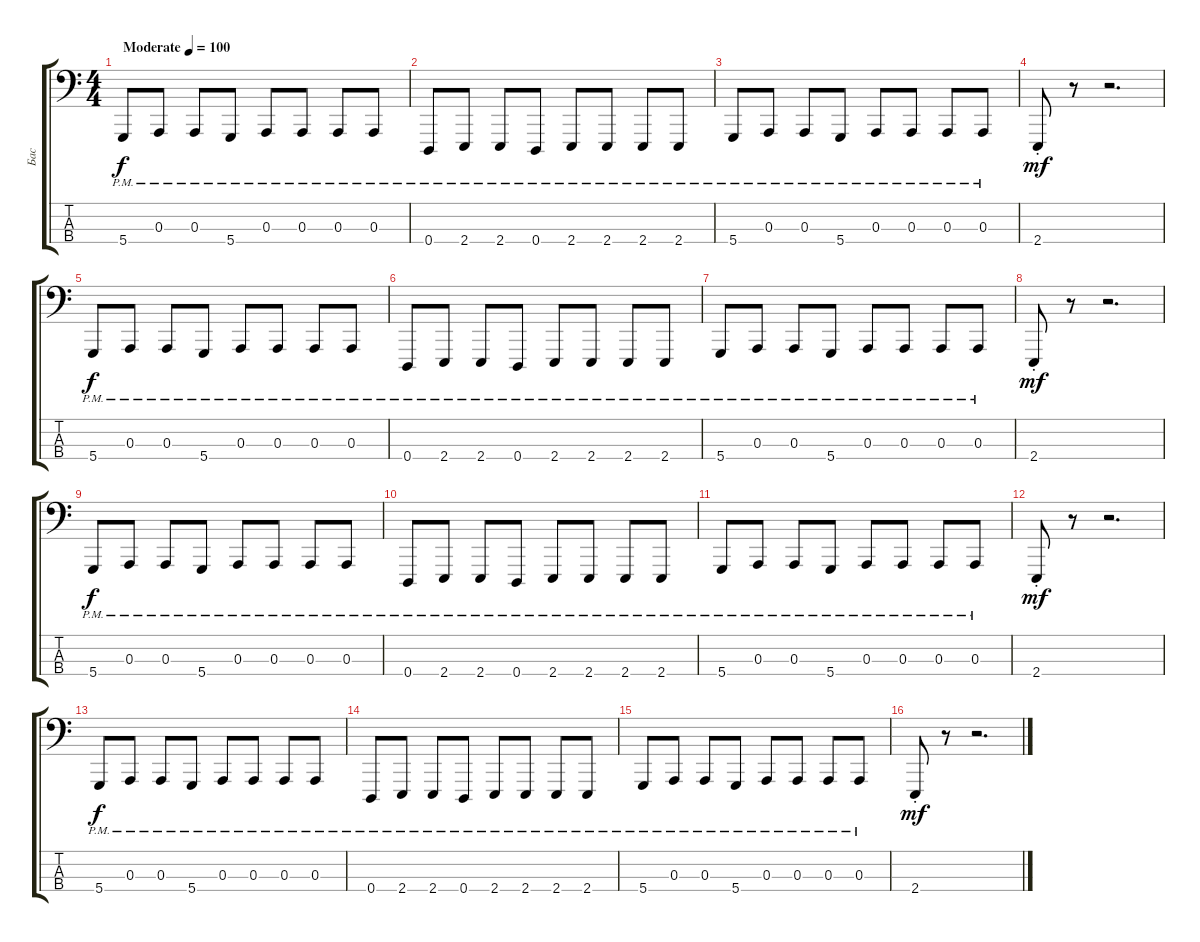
\track ("Бас" "Бас") {instrument lead8bassandlead}
\staff {score tabs}
\tuning (G2 D2 A1 D1) {hide}
\ts (4 4)
\tempo (100 "Moderate")
\clef f4
\ks c
5.4{pm}.8{dy f instrument lead8bassandlead} 0.3{pm}.8 0.3{pm}.8 5.4{pm}.8 0.3{pm}.8 0.3{pm}.8 0.3{pm}.8 0.3{pm}.8 |
0.4{pm}.8 2.4{pm}.8 2.4{pm}.8 0.4{pm}.8 2.4{pm}.8 2.4{pm}.8 2.4{pm}.8 2.4{pm}.8 |
5.4{pm}.8 0.3{pm}.8 0.3{pm}.8 5.4{pm}.8 0.3{pm}.8 0.3{pm}.8 0.3{pm}.8 0.3{pm}.8 |
2.4{st}.8{dy mf} r.8 r.2{d} |
5.4{pm}.8{dy f} 0.3{pm}.8 0.3{pm}.8 5.4{pm}.8 0.3{pm}.8 0.3{pm}.8 0.3{pm}.8 0.3{pm}.8 |
0.4{pm}.8 2.4{pm}.8 2.4{pm}.8 0.4{pm}.8 2.4{pm}.8 2.4{pm}.8 2.4{pm}.8 2.4{pm}.8 |
5.4{pm}.8 0.3{pm}.8 0.3{pm}.8 5.4{pm}.8 0.3{pm}.8 0.3{pm}.8 0.3{pm}.8 0.3{pm}.8 |
2.4{st}.8{dy mf} r.8 r.2{d} |
5.4{pm}.8{dy f} 0.3{pm}.8 0.3{pm}.8 5.4{pm}.8 0.3{pm}.8 0.3{pm}.8 0.3{pm}.8 0.3{pm}.8 |
0.4{pm}.8 2.4{pm}.8 2.4{pm}.8 0.4{pm}.8 2.4{pm}.8 2.4{pm}.8 2.4{pm}.8 2.4{pm}.8 |
5.4{pm}.8 0.3{pm}.8 0.3{pm}.8 5.4{pm}.8 0.3{pm}.8 0.3{pm}.8 0.3{pm}.8 0.3{pm}.8 |
2.4{st}.8{dy mf} r.8 r.2{d} |
5.4{pm}.8{dy f} 0.3{pm}.8 0.3{pm}.8 5.4{pm}.8 0.3{pm}.8 0.3{pm}.8 0.3{pm}.8 0.3{pm}.8 |
0.4{pm}.8 2.4{pm}.8 2.4{pm}.8 0.4{pm}.8 2.4{pm}.8 2.4{pm}.8 2.4{pm}.8 2.4{pm}.8 |
5.4{pm}.8 0.3{pm}.8 0.3{pm}.8 5.4{pm}.8 0.3{pm}.8 0.3{pm}.8 0.3{pm}.8 0.3{pm}.8 |
2.4{st}.8{dy mf} r.8 r.2{d}
